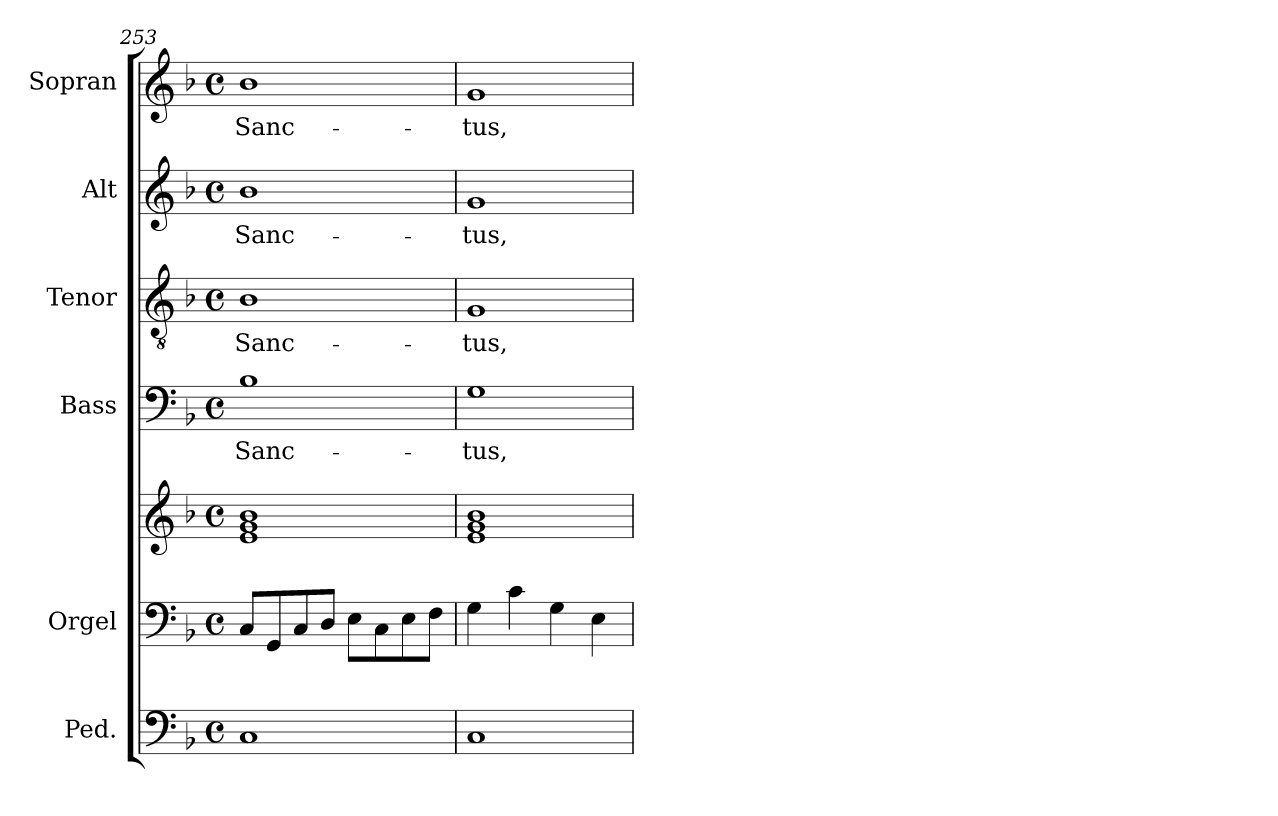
**kern	**kern	**kern	**kern	**text	**kern	**text	**kern	**text	**kern	**text
*part6	*part5	*part5	*part4	*part4	*part3	*part3	*part2	*part2	*part1	*part1
*staff7	*staff6	*staff5	*staff4	*staff4	*staff3	*staff3	*staff2	*staff2	*staff1	*staff1
*I"Ped.	*I"Orgel	*	*I"Bass	*	*I"Tenor	*	*I"Alt	*	*I"Sopran	*
*	*I'Org.	*	*I'B.	*	*I'T.	*	*I'A.	*	*I'S.	*
*clefF4	*clefF4	*clefG2	*clefF4	*	*clefGv2	*	*clefG2	*	*clefG2	*
*ITrd7c12	*	*	*	*	*	*	*	*	*	*
*k[b-]	*k[b-]	*k[b-]	*k[b-]	*	*k[b-]	*	*k[b-]	*	*k[b-]	*
*F:	*F:	*F:	*F:	*	*F:	*	*F:	*	*F:	*
*M4/4	*M4/4	*M4/4	*M4/4	*	*M4/4	*	*M4/4	*	*M4/4	*
*met(c)	*met(c)	*met(c)	*met(c)	*	*met(c)	*	*met(c)	*	*met(c)	*
=253	=253	=253	=253	=253	=253	=253	=253	=253	=253	=253
!	!	!	!	!LO:LY:b	!	!LO:LY:b	!	!LO:LY:b	!	!LO:LY:b
1CC	8C/L	1e 1g 1b-	1B-	Sanc-	1B-	Sanc-	1b-	Sanc-	1b-	Sanc-
.	8GG/	.	.	.	.	.	.	.	.	.
.	8C/	.	.	.	.	.	.	.	.	.
.	8D/J	.	.	.	.	.	.	.	.	.
.	8E\L	.	.	.	.	.	.	.	.	.
.	8C\	.	.	.	.	.	.	.	.	.
.	8E\	.	.	.	.	.	.	.	.	.
.	8F\J	.	.	.	.	.	.	.	.	.
!!LO:LB:g=z
=254	=254	=254	=254	=254	=254	=254	=254	=254	=254	=254
!	!	!	!	!LO:LY:b	!	!LO:LY:b	!	!LO:LY:b	!	!LO:LY:b
1CC	4G\	1e 1g 1b-	1G	-tus,	1G	-tus,	1g	-tus,	1g	-tus,
.	4c\	.	.	.	.	.	.	.	.	.
.	4G\	.	.	.	.	.	.	.	.	.
.	4E\	.	.	.	.	.	.	.	.	.
=	=	=	=	=	=	=	=	=	=	=
*-	*-	*-	*-	*-	*-	*-	*-	*-	*-	*-
